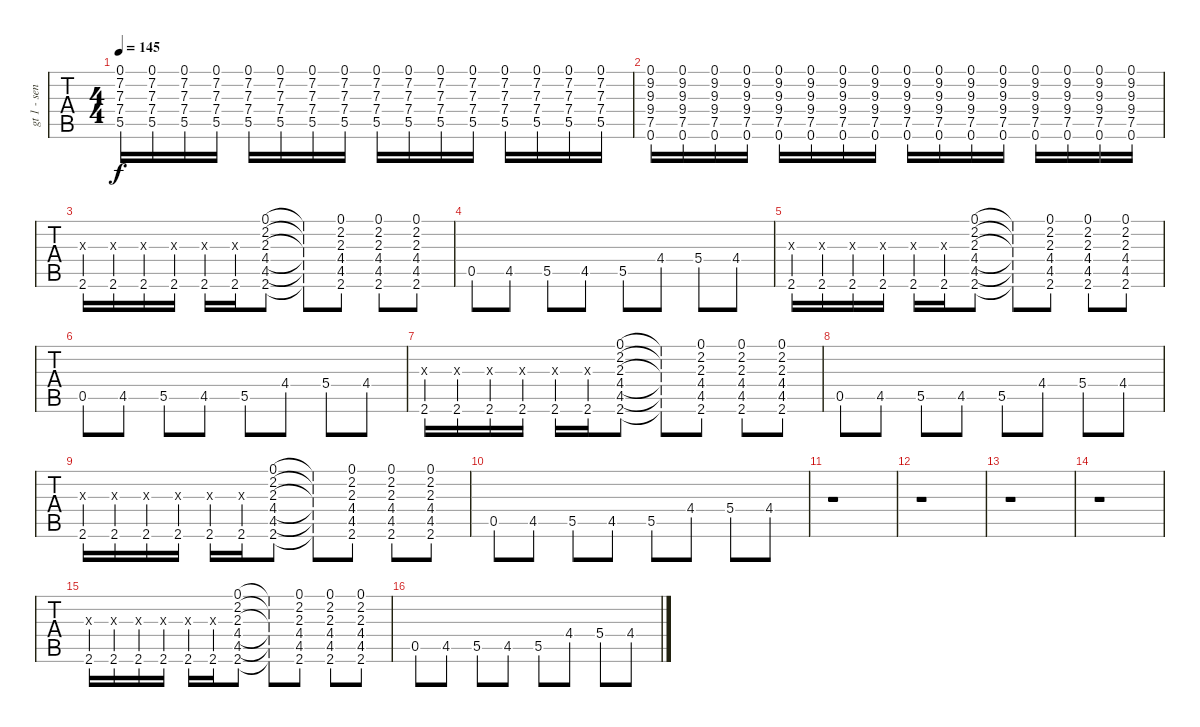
\track ("gt 1 - sensible" "gt 1 - sen") {instrument overdrivenguitar}
\staff {tabs}
\tuning (E4 B3 G3 D3 A2 E2) {hide}
\ts (4 4)
\tempo 145
\clef g2
\ks c
(0.1 7.2 7.3 7.4 5.5).16{dy f} (0.1 7.2 7.3 7.4 5.5).16 (0.1 7.2 7.3 7.4 5.5).16 (0.1 7.2 7.3 7.4 5.5).16 (0.1 7.2 7.3 7.4 5.5).16 (0.1 7.2 7.3 7.4 5.5).16 (0.1 7.2 7.3 7.4 5.5).16 (0.1 7.2 7.3 7.4 5.5).16 (0.1 7.2 7.3 7.4 5.5).16 (0.1 7.2 7.3 7.4 5.5).16 (0.1 7.2 7.3 7.4 5.5).16 (0.1 7.2 7.3 7.4 5.5).16 (0.1 7.2 7.3 7.4 5.5).16 (0.1 7.2 7.3 7.4 5.5).16 (0.1 7.2 7.3 7.4 5.5).16 (0.1 7.2 7.3 7.4 5.5).16 |
(0.1 9.2 9.3 9.4 7.5 0.6).16 (0.1 9.2 9.3 9.4 7.5 0.6).16 (0.1 9.2 9.3 9.4 7.5 0.6).16 (0.1 9.2 9.3 9.4 7.5 0.6).16 (0.1 9.2 9.3 9.4 7.5 0.6).16 (0.1 9.2 9.3 9.4 7.5 0.6).16 (0.1 9.2 9.3 9.4 7.5 0.6).16 (0.1 9.2 9.3 9.4 7.5 0.6).16 (0.1 9.2 9.3 9.4 7.5 0.6).16 (0.1 9.2 9.3 9.4 7.5 0.6).16 (0.1 9.2 9.3 9.4 7.5 0.6).16 (0.1 9.2 9.3 9.4 7.5 0.6).16 (0.1 9.2 9.3 9.4 7.5 0.6).16 (0.1 9.2 9.3 9.4 7.5 0.6).16 (0.1 9.2 9.3 9.4 7.5 0.6).16 (0.1 9.2 9.3 9.4 7.5 0.6).16 |
(0.3{x} 2.6).16 (0.3{x} 2.6).16 (0.3{x} 2.6).16 (0.3{x} 2.6).16 (0.3{x} 2.6).16 (0.3{x} 2.6).16 (0.1 2.2 2.3 4.4 4.5 2.6).8 (0.1{t} 2.2{t} 2.3{t} 4.4{t} 4.5{t} 2.6{t}).8 (0.1 2.2 2.3 4.4 4.5 2.6).8 (0.1 2.2 2.3 4.4 4.5 2.6).8 (0.1 2.2 2.3 4.4 4.5 2.6).8 |
0.5.8 4.5.8 5.5.8 4.5.8 5.5.8 4.4.8 5.4.8 4.4.8 |
(0.3{x} 2.6).16 (0.3{x} 2.6).16 (0.3{x} 2.6).16 (0.3{x} 2.6).16 (0.3{x} 2.6).16 (0.3{x} 2.6).16 (0.1 2.2 2.3 4.4 4.5 2.6).8 (0.1{t} 2.2{t} 2.3{t} 4.4{t} 4.5{t} 2.6{t}).8 (0.1 2.2 2.3 4.4 4.5 2.6).8 (0.1 2.2 2.3 4.4 4.5 2.6).8 (0.1 2.2 2.3 4.4 4.5 2.6).8 |
0.5.8 4.5.8 5.5.8 4.5.8 5.5.8 4.4.8 5.4.8 4.4.8 |
(0.3{x} 2.6).16 (0.3{x} 2.6).16 (0.3{x} 2.6).16 (0.3{x} 2.6).16 (0.3{x} 2.6).16 (0.3{x} 2.6).16 (0.1 2.2 2.3 4.4 4.5 2.6).8 (0.1{t} 2.2{t} 2.3{t} 4.4{t} 4.5{t} 2.6{t}).8 (0.1 2.2 2.3 4.4 4.5 2.6).8 (0.1 2.2 2.3 4.4 4.5 2.6).8 (0.1 2.2 2.3 4.4 4.5 2.6).8 |
0.5.8 4.5.8 5.5.8 4.5.8 5.5.8 4.4.8 5.4.8 4.4.8 |
(0.3{x} 2.6).16 (0.3{x} 2.6).16 (0.3{x} 2.6).16 (0.3{x} 2.6).16 (0.3{x} 2.6).16 (0.3{x} 2.6).16 (0.1 2.2 2.3 4.4 4.5 2.6).8 (0.1{t} 2.2{t} 2.3{t} 4.4{t} 4.5{t} 2.6{t}).8 (0.1 2.2 2.3 4.4 4.5 2.6).8 (0.1 2.2 2.3 4.4 4.5 2.6).8 (0.1 2.2 2.3 4.4 4.5 2.6).8 |
0.5.8 4.5.8 5.5.8 4.5.8 5.5.8 4.4.8 5.4.8 4.4.8 |
r.1 |
r.1 |
r.1 |
r.1 |
(0.3{x} 2.6).16 (0.3{x} 2.6).16 (0.3{x} 2.6).16 (0.3{x} 2.6).16 (0.3{x} 2.6).16 (0.3{x} 2.6).16 (0.1 2.2 2.3 4.4 4.5 2.6).8 (0.1{t} 2.2{t} 2.3{t} 4.4{t} 4.5{t} 2.6{t}).8 (0.1 2.2 2.3 4.4 4.5 2.6).8 (0.1 2.2 2.3 4.4 4.5 2.6).8 (0.1 2.2 2.3 4.4 4.5 2.6).8 |
0.5.8 4.5.8 5.5.8 4.5.8 5.5.8 4.4.8 5.4.8 4.4.8
